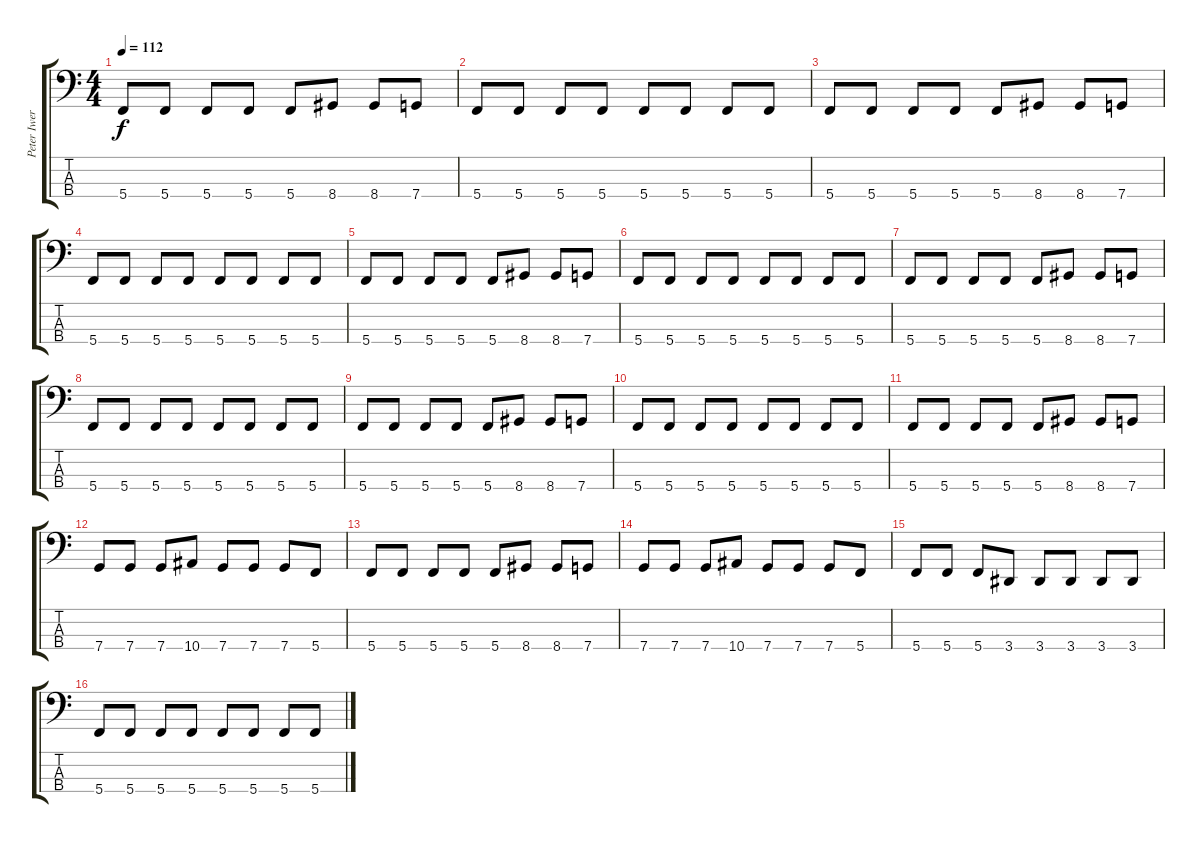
\track ("Peter Iwers" "Peter Iwer") {instrument electricbassfinger}
\staff {score tabs}
\tuning (Eb2 Bb1 F1 C1) {hide}
\ts (4 4)
\tempo 112
\clef f4
\ks c
5.4.8{dy f} 5.4.8 5.4.8 5.4.8 5.4.8 8.4.8 8.4.8 7.4.8 |
5.4.8 5.4.8 5.4.8 5.4.8 5.4.8 5.4.8 5.4.8 5.4.8 |
5.4.8 5.4.8 5.4.8 5.4.8 5.4.8 8.4.8 8.4.8 7.4.8 |
5.4.8 5.4.8 5.4.8 5.4.8 5.4.8 5.4.8 5.4.8 5.4.8 |
5.4.8 5.4.8 5.4.8 5.4.8 5.4.8 8.4.8 8.4.8 7.4.8 |
5.4.8 5.4.8 5.4.8 5.4.8 5.4.8 5.4.8 5.4.8 5.4.8 |
5.4.8 5.4.8 5.4.8 5.4.8 5.4.8 8.4.8 8.4.8 7.4.8 |
5.4.8 5.4.8 5.4.8 5.4.8 5.4.8 5.4.8 5.4.8 5.4.8 |
5.4.8 5.4.8 5.4.8 5.4.8 5.4.8 8.4.8 8.4.8 7.4.8 |
5.4.8 5.4.8 5.4.8 5.4.8 5.4.8 5.4.8 5.4.8 5.4.8 |
5.4.8 5.4.8 5.4.8 5.4.8 5.4.8 8.4.8 8.4.8 7.4.8 |
7.4.8 7.4.8 7.4.8 10.4.8 7.4.8 7.4.8 7.4.8 5.4.8 |
5.4.8 5.4.8 5.4.8 5.4.8 5.4.8 8.4.8 8.4.8 7.4.8 |
7.4.8 7.4.8 7.4.8 10.4.8 7.4.8 7.4.8 7.4.8 5.4.8 |
5.4.8 5.4.8 5.4.8 3.4.8 3.4.8 3.4.8 3.4.8 3.4.8 |
5.4.8 5.4.8 5.4.8 5.4.8 5.4.8 5.4.8 5.4.8 5.4.8
